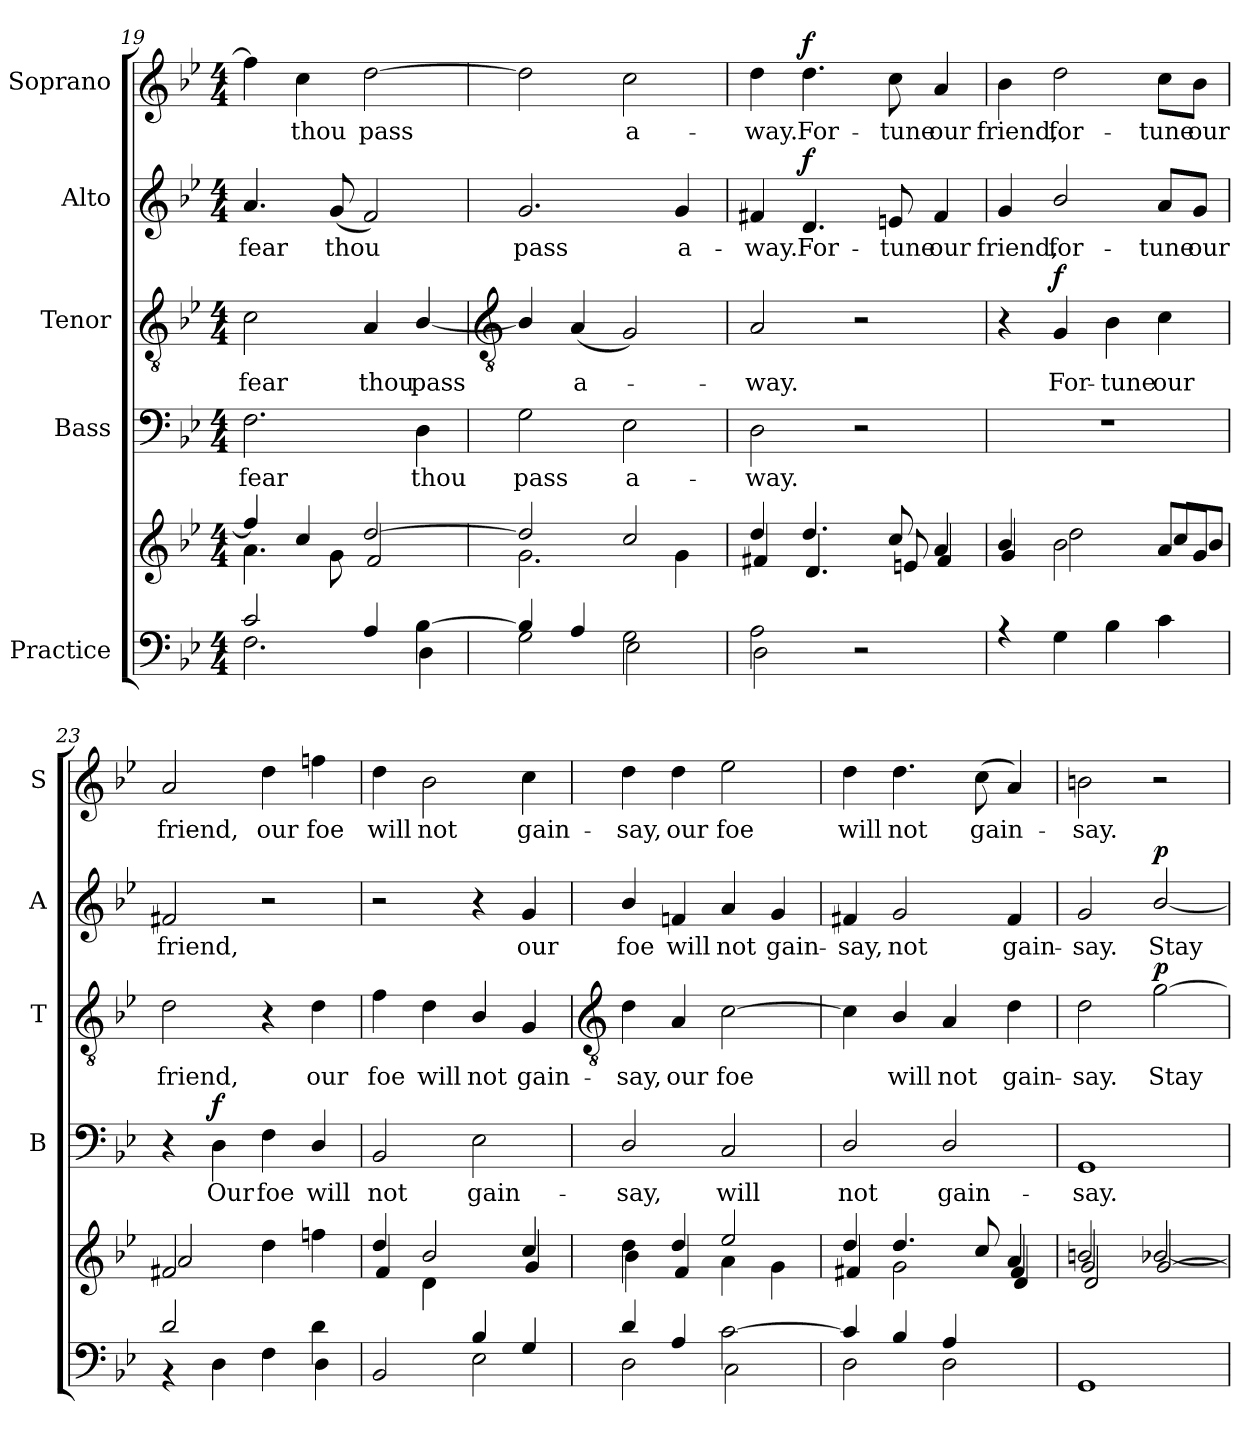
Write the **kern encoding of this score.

**kern	**kern	**kern	**text	**dynam	**kern	**text	**dynam	**kern	**text	**dynam	**kern	**text	**dynam
*part5	*part5	*part4	*part4	*part4	*part3	*part3	*part3	*part2	*part2	*part2	*part1	*part1	*part1
*staff6	*staff5	*staff4	*staff4	*staff4	*staff3	*staff3	*staff3	*staff2	*staff2	*staff2	*staff1	*staff1	*staff1
*I"Practice	*	*I"Bass	*	*	*I"Tenor	*	*	*I"Alto	*	*	*I"Soprano	*	*
*	*	*I'B	*	*	*I'T	*	*	*I'A	*	*	*I'S	*	*
*clefF4	*clefG2	*clefF4	*	*	*clefGv2	*	*	*clefG2	*	*	*clefG2	*	*
*k[b-e-]	*k[b-e-]	*k[b-e-]	*	*	*k[b-e-]	*	*	*k[b-e-]	*	*	*k[b-e-]	*	*
*B-:	*B-:	*B-:	*	*	*B-:	*	*	*B-:	*	*	*B-:	*	*
*M4/4	*M4/4	*M4/4	*	*	*M4/4	*	*	*M4/4	*	*	*M4/4	*	*
=19	=19	=19	=19	=19	=19	=19	=19	=19	=19	=19	=19	=19	=19
*^	*^	*	*	*	*	*	*	*	*	*	*	*	*
!	!	!	!	!	!LO:LY:b	!	!	!LO:LY:b	!	!	!LO:LY:b	!	!	!	!
2c/	2.F\	4ff/]	4.a\	2.F	fear	.	2c\	fear	.	4.a	fear	.	4ff]	.	.
!	!	!	!	!	!	!	!	!	!	!	!	!	!	!LO:LY:b	!
.	.	4cc/	.	.	.	.	.	.	.	.	.	.	4cc	thou	.
!	!	!	!	!	!	!	!	!	!	!	!LO:LY:b	!	!	!	!
.	.	.	8g\	.	.	.	.	.	.	(<8g	thou	.	.	.	.
!	!	!	!	!	!	!	!	!LO:LY:b	!	!	!	!	!	!LO:LY:b	!
4A/	.	[2dd/	2f/	.	.	.	4A	thou	.	2f)	.	.	[2dd	pass	.
!	!	!	!	!	!LO:LY:b	!	!	!LO:LY:b	!	!	!	!	!	!	!
[4B-\	4D\	.	.	4D	thou	.	[4B-/	pass	.	.	.	.	.	.	.
!!LO:LB:g=z
=20	=20	=20	=20	=20	=20	=20	=20	=20	=20	=20	=20	=20	=20	=20	=20
*	*	*	*	*	*	*	*clefGv2	*	*	*	*	*	*	*	*
!	!	!	!	!	!LO:LY:b	!	!	!	!	!	!LO:LY:b	!	!	!	!
4B-/]	2G\	2dd/]	2.g\	2G	pass	.	4B-/]	.	.	2.g	pass	.	2dd]	.	.
!	!	!	!	!	!	!	!	!LO:LY:b	!	!	!	!	!	!	!
4A/	.	.	.	.	.	.	(<4A	a-	.	.	.	.	.	.	.
!	!	!	!	!	!LO:LY:b	!	!	!	!	!	!	!	!	!LO:LY:b	!
2G\	2E-\	2cc/	.	2E-\	a-	.	2G)	.	.	.	.	.	2cc	a-	.
!	!	!	!	!	!	!	!	!	!	!	!LO:LY:b	!	!	!	!
.	.	.	4g\	.	.	.	.	.	.	4g	a-	.	.	.	.
=21	=21	=21	=21	=21	=21	=21	=21	=21	=21	=21	=21	=21	=21	=21	=21
!	!	!	!	!	!LO:LY:b	!	!	!LO:LY:b	!	!	!LO:LY:b	!	!	!LO:LY:b	!
2A\	2D\	4dd/	4f#X/	2D	-way.	.	2A	way.	.	4f#X	-way.	.	4dd	-way.	.
!	!	!	!	!	!	!	!	!	!	!	!LO:LY:b	!LO:DY:b	!	!LO:LY:b	!LO:DY:b
.	.	4.dd/	4.d/	.	.	.	.	.	.	4.d	For-	f	4.dd	For-	f
2r	2ryy	.	.	2r	.	.	2r	.	.	.	.	.	.	.	.
!	!	!	!	!	!	!	!	!	!	!	!LO:LY:b	!	!	!LO:LY:b	!
.	.	8cc/	8en/	.	.	.	.	.	.	8en	-tune	.	8cc\	-tune	.
!	!	!	!	!	!	!	!	!	!	!	!LO:LY:b	!	!	!LO:LY:b	!
.	.	4a/	4f#/	.	.	.	.	.	.	4f#	our	.	4a	our	.
=22	=22	=22	=22	=22	=22	=22	=22	=22	=22	=22	=22	=22	=22	=22	=22
!	!	!	!	!	!	!	!	!	!	!	!LO:LY:b	!	!	!LO:LY:b	!
4r	1ryy	4b-/	4g/	1r	.	.	4r	.	.	4g	friend,	.	4b-	friend,	.
!	!	!	!	!	!	!	!	!LO:LY:b	!LO:DY:b	!	!LO:LY:b	!	!	!LO:LY:b	!
4G\	.	2b-\	2dd\	.	.	.	4G	For-	f	2b-/	for-	.	2dd	for-	.
!	!	!	!	!	!	!	!	!LO:LY:b	!	!	!	!	!	!	!
4B-\	.	.	.	.	.	.	4B-	-tune	.	.	.	.	.	.	.
!	!	!	!	!	!	!	!	!LO:LY:b	!	!	!LO:LY:b	!	!	!LO:LY:b	!
4c\	.	8aL	8cc/L	.	.	.	4c	our	.	8a/L	-tune	.	8cc\L	-tune	.
!	!	!	!	!	!	!	!	!	!	!	!LO:LY:b	!	!	!LO:LY:b	!
.	.	8gJ	8b-/J	.	.	.	.	.	.	8g/J	our	.	8b-\J	our	.
=23	=23	=23	=23	=23	=23	=23	=23	=23	=23	=23	=23	=23	=23	=23	=23
!	!	!	!	!	!	!	!	!LO:LY:b	!	!	!LO:LY:b	!	!	!LO:LY:b	!
2d/	4r	2f#X/	2a/	4r	.	.	2d	friend,	.	2f#X	friend,	.	2a	friend,	.
!	!	!	!	!	!LO:LY:b	!LO:DY:b	!	!	!	!	!	!	!	!	!
.	4D\	.	.	4D	Our	f	.	.	.	.	.	.	.	.	.
!	!	!	!	!	!LO:LY:b	!	!	!	!	!	!	!	!	!LO:LY:b	!
4ryy	4F\	4dd\	2ryy	4F	foe	.	4r	.	.	2r	.	.	4dd	our	.
!	!	!	!	!	!LO:LY:b	!	!	!LO:LY:b	!	!	!	!	!	!LO:LY:b	!
4d\	4D\	4ffn\	.	4D/	will	.	4d	our	.	.	.	.	4ffn	foe	.
=24	=24	=24	=24	=24	=24	=24	=24	=24	=24	=24	=24	=24	=24	=24	=24
*	*	*	*^	*	*	*	*	*	*	*	*	*	*	*	*
!	!	!	!	!	!	!LO:LY:b	!	!	!LO:LY:b	!	!	!	!	!	!LO:LY:b	!
2ryy	2BB-/	4dd/	2ryy	4f/	2BB-	not	.	4f	foe	.	2r	.	.	4dd	will	.
!	!	!	!	!	!	!	!	!	!LO:LY:b	!	!	!	!	!	!LO:LY:b	!
.	.	2b-/	.	4d\	.	.	.	4d	will	.	.	.	.	2b-	not	.
!	!	!	!	!	!	!LO:LY:b	!	!	!LO:LY:b	!	!	!	!	!	!	!
4B-/	2E-\	.	4ryy	2ryy	2E-\	gain-	.	4B-/	not	.	4r	.	.	.	.	.
!	!	!	!	!	!	!	!	!	!LO:LY:b	!	!	!LO:LY:b	!	!	!LO:LY:b	!
4G/	.	4cc/	4g/	.	.	.	.	4G	gain-	.	4g	our	.	4cc	gain-	.
*	*	*v	*v	*v	*	*	*	*	*	*	*	*	*	*	*	*
!!LO:LB:g=z
=25	=25	=25	=25	=25	=25	=25	=25	=25	=25	=25	=25	=25	=25	=25
*	*	*	*	*	*	*clefGv2	*	*	*	*	*	*	*	*
*	*	*^	*	*	*	*	*	*	*	*	*	*	*	*
!	!	!	!	!	!LO:LY:b	!	!	!LO:LY:b	!	!	!LO:LY:b	!	!	!LO:LY:b	!
4d/	2D\	4dd\	4b-\	2D/	-say,	.	4d	-say,	.	4b-/	foe	.	4dd	-say,	.
!	!	!	!	!	!	!	!	!LO:LY:b	!	!	!LO:LY:b	!	!	!LO:LY:b	!
4A/	.	4dd/	4f/	.	.	.	4A	our	.	4fn	will	.	4dd	our	.
!	!	!	!	!	!LO:LY:b	!	!	!LO:LY:b	!	!	!LO:LY:b	!	!	!LO:LY:b	!
[2c\	2C\	2ee-/	4a\	2C	will	.	[2c\	foe	.	4a	not	.	2ee-	foe	.
!	!	!	!	!	!	!	!	!	!	!	!LO:LY:b	!	!	!	!
.	.	.	4g\	.	.	.	.	.	.	4g	gain-	.	.	.	.
=26	=26	=26	=26	=26	=26	=26	=26	=26	=26	=26	=26	=26	=26	=26	=26
*	*	*	*^	*	*	*	*	*	*	*	*	*	*	*	*
!	!	!	!	!	!	!LO:LY:b	!	!	!LO:LY:b	!	!	!LO:LY:b	!	!	!LO:LY:b	!
4c/]	2D\	4dd/	4f#X/	2.ryy	2D/	not	.	4c\]	.	.	4f#X	-say,	.	4dd	will	.
!	!	!	!	!	!	!	!	!	!LO:LY:b	!	!	!LO:LY:b	!	!	!LO:LY:b	!
4B-/	.	4.dd/	2g\	.	.	.	.	4B-/	will	.	2g	not	.	4.dd	not	.
!	!	!	!	!	!	!LO:LY:b	!	!	!LO:LY:b	!	!	!	!	!	!	!
4A/	2D\	.	.	.	2D/	gain-	.	4A	not	.	.	.	.	.	.	.
!	!	!	!	!	!	!	!	!	!	!	!	!	!	!	!LO:LY:b	!
.	.	8cc/	.	.	.	.	.	.	.	.	.	.	.	(<8cc\	gain-	.
!	!	!	!	!	!	!	!	!	!LO:LY:b	!	!	!LO:LY:b	!	!	!	!
4ryy	.	4a/	4f#/	4d/	.	.	.	4d	gain-	.	4f#	gain-	.	4a)	.	.
*v	*v	*	*	*	*	*	*	*	*	*	*	*	*	*	*	*
=27	=27	=27	=27	=27	=27	=27	=27	=27	=27	=27	=27	=27	=27	=27	=27
!	!	!	!	!	!LO:LY:b	!	!	!LO:LY:b	!	!	!LO:LY:b	!	!	!LO:LY:b	!
1GG/	2bn/	2g/	2d	1GG	-say.	.	2d	-say.	.	2g	-say.	.	2bn	say.	.
!	!	!	!	!	!	!	!	!LO:LY:b	!LO:DY:b	!	!LO:LY:b	!LO:DY:b	!	!	!
.	2ryy	[2b-/	[2g	.	.	.	[2g	Stay	p	[2b-/	Stay	p	2r	.	.
*	*v	*v	*v	*	*	*	*	*	*	*	*	*	*	*	*
=	=	=	=	=	=	=	=	=	=	=	=	=	=
*-	*-	*-	*-	*-	*-	*-	*-	*-	*-	*-	*-	*-	*-
